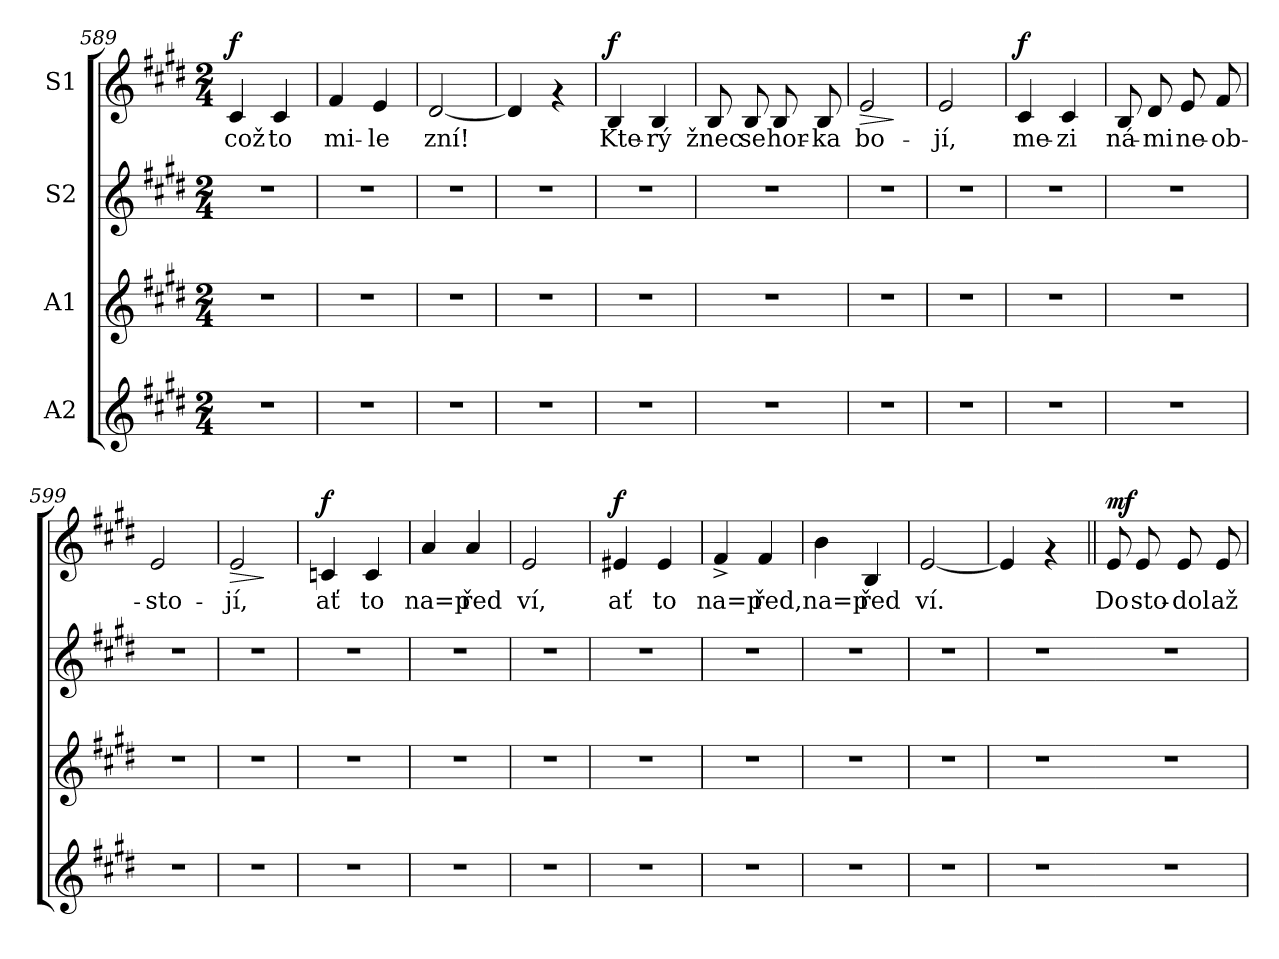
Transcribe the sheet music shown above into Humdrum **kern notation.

**kern	**kern	**kern	**kern	**text	**dynam
*part4	*part3	*part2	*part1	*part1	*part1
*staff4	*staff3	*staff2	*staff1	*staff1	*staff1
*I"A2	*I"A1	*I"S2	*I"S1	*	*
*clefG2	*clefG2	*clefG2	*clefG2	*	*
*k[f#c#g#d#]	*k[f#c#g#d#]	*k[f#c#g#d#]	*k[f#c#g#d#]	*	*
*E:	*E:	*E:	*E:	*	*
*M2/4	*M2/4	*M2/4	*M2/4	*	*
=589	=589	=589	=589	=589	=589
!	!	!	!	!LO:LY:b:cj	!LO:DY:a
2r	2r	2r	4c#/	což	f
!	!	!	!	!LO:LY:b:cj	!
.	.	.	4c#/	to	.
=590	=590	=590	=590	=590	=590
!	!	!	!	!LO:LY:b:cj	!
2r	2r	2r	4f#/	mi-	.
!	!	!	!	!LO:LY:b:cj	!
.	.	.	4e/	-le	.
=591	=591	=591	=591	=591	=591
!	!	!	!	!LO:LY:b:cj	!
2r	2r	2r	[<2d#/	zní!	.
=592	=592	=592	=592	=592	=592
!	!	!	!	!LO:LY:b:cj	!
2r	2r	2r	4d#/]	.	.
.	.	.	4rf	.	.
=593	=593	=593	=593	=593	=593
!	!	!	!	!LO:LY:b:cj	!LO:DY:a
2r	2r	2r	4B/	Kte-	f
!	!	!	!	!LO:LY:b:cj	!
.	.	.	4B/	-rý	.
=594	=594	=594	=594	=594	=594
!	!	!	!	!LO:LY:b:cj	!
2r	2r	2r	8B/	žnec	.
!	!	!	!	!LO:LY:b:cj	!
.	.	.	8B/	se	.
!	!	!	!	!LO:LY:b:cj	!
.	.	.	8B/	hor-	.
!	!	!	!	!LO:LY:b:cj	!
.	.	.	8B/	-ka	.
=595	=595	=595	=595	=595	=595
!	!	!	!	!LO:LY:b:cj	!LO:HP:b
2r	2r	2r	2e/	bo-	>
.	.	.	.	.	]
=596	=596	=596	=596	=596	=596
!	!	!	!	!LO:LY:b:cj	!
2r	2r	2r	2e/	-jí,	.
!!LO:LB:g=z
=597	=597	=597	=597	=597	=597
!	!	!	!	!LO:LY:b:cj	!LO:DY:a
2r	2r	2r	4c#/	me-	f
!	!	!	!	!LO:LY:b:cj	!
.	.	.	4c#/	-zi	.
=598	=598	=598	=598	=598	=598
!	!	!	!	!LO:LY:b:cj	!
2r	2r	2r	8B/	ná-	.
!	!	!	!	!LO:LY:b:cj	!
.	.	.	8d#/	-mi	.
!	!	!	!	!LO:LY:b:cj	!
.	.	.	8e/	ne-	.
!	!	!	!	!LO:LY:b:cj	!
.	.	.	8f#/	-ob-	.
=599	=599	=599	=599	=599	=599
!	!	!	!	!LO:LY:b:cj	!
2r	2r	2r	2e/	-sto-	.
=600	=600	=600	=600	=600	=600
!	!	!	!	!LO:LY:b:cj	!LO:HP:b
2r	2r	2r	2e/	-jí,	>
.	.	.	.	.	]
=601	=601	=601	=601	=601	=601
!	!	!	!	!LO:LY:b:cj	!LO:DY:a
2r	2r	2r	4cn/	ať	f
!	!	!	!	!LO:LY:b:cj	!
.	.	.	4c/	to	.
=602	=602	=602	=602	=602	=602
!	!	!	!	!LO:LY:b:cj	!
2r	2r	2r	4a/	na=p	.
!	!	!	!	!LO:LY:b:cj	!
.	.	.	4a/	řed	.
=603	=603	=603	=603	=603	=603
!	!	!	!	!LO:LY:b:cj	!
2r	2r	2r	2e/	ví,	.
=604	=604	=604	=604	=604	=604
!	!	!	!	!LO:LY:b:cj	!LO:DY:a
2r	2r	2r	4e#X/	ať	f
!	!	!	!	!LO:LY:b:cj	!
.	.	.	4e#/	to	.
=605	=605	=605	=605	=605	=605
!	!	!	!	!LO:LY:b:cj	!
2r	2r	2r	4f#^>/	na=p	.
!	!	!	!	!LO:LY:b:cj	!
.	.	.	4f#/	řed,	.
=606	=606	=606	=606	=606	=606
!	!	!	!	!LO:LY:b:cj	!
2r	2r	2r	4b\	na=p	.
!	!	!	!	!LO:LY:b:cj	!
.	.	.	4B/	řed	.
!!LO:PB:g=z
=607	=607	=607	=607	=607	=607
!	!	!	!	!LO:LY:b:cj	!
2r	2r	2r	[<2e/	ví.	.
=608	=608	=608	=608	=608	=608
!	!	!	!	!LO:LY:b:cj	!
2r	2r	2r	4e/]	.	.
.	.	.	4rf	.	.
=609	=609	=609	=609||	=609||	=609||
!	!	!	!	!LO:LY:b:cj	!LO:DY:a
2r	2r	2r	8e/	Do	mf
!	!	!	!	!LO:LY:b:cj	!
.	.	.	8e/	sto-	.
!	!	!	!	!LO:LY:b:cj	!
.	.	.	8e/	-dol	.
!	!	!	!	!LO:LY:b:cj	!
.	.	.	8e/	až	.
=	=	=	=	=	=
*-	*-	*-	*-	*-	*-
